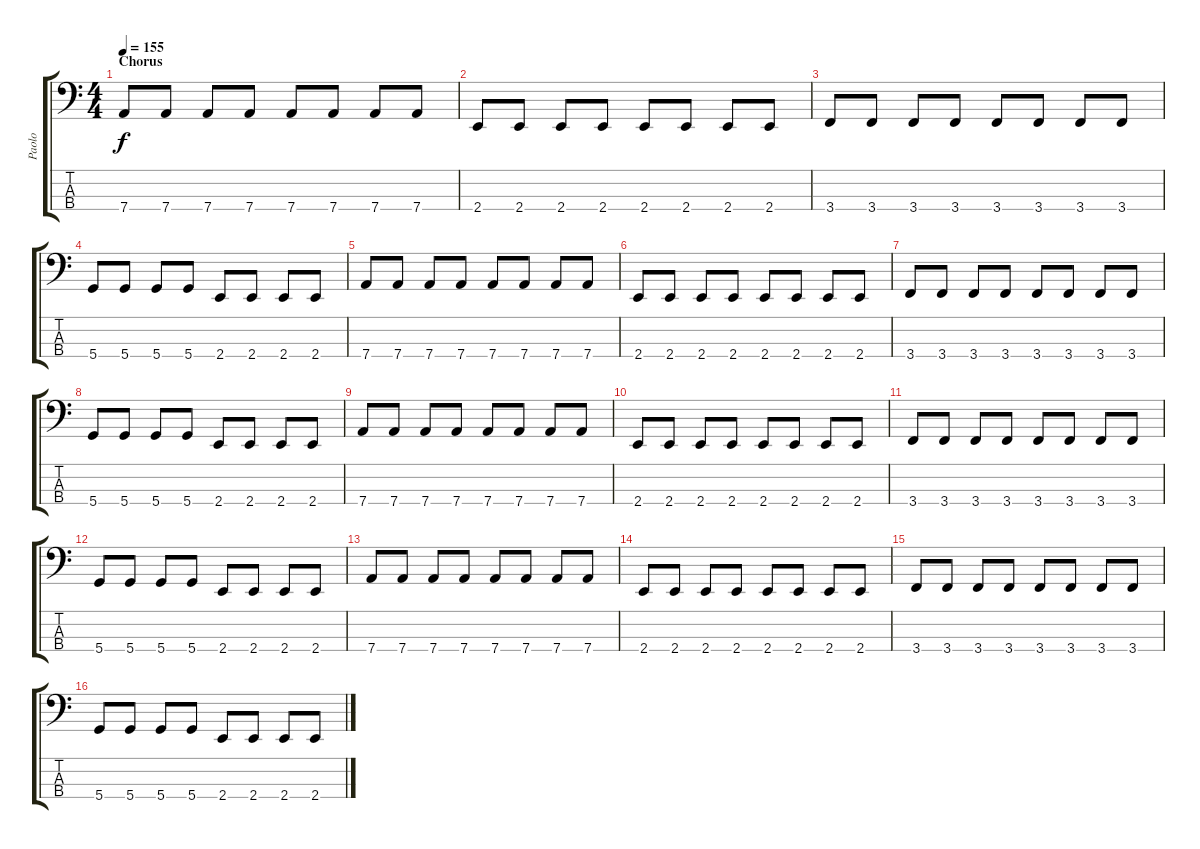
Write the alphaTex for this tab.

\track ("Paolo" "Paolo") {instrument electricbasspick}
\staff {score tabs}
\tuning (G2 D2 A1 D1) {hide}
\ts (4 4)
\section ("" "Chorus")
\tempo 155
\clef f4
\ks c
7.4.8{dy f} 7.4.8 7.4.8 7.4.8 7.4.8 7.4.8 7.4.8 7.4.8 |
2.4.8 2.4.8 2.4.8 2.4.8 2.4.8 2.4.8 2.4.8 2.4.8 |
3.4.8 3.4.8 3.4.8 3.4.8 3.4.8 3.4.8 3.4.8 3.4.8 |
5.4.8 5.4.8 5.4.8 5.4.8 2.4.8 2.4.8 2.4.8 2.4.8 |
7.4.8 7.4.8 7.4.8 7.4.8 7.4.8 7.4.8 7.4.8 7.4.8 |
2.4.8 2.4.8 2.4.8 2.4.8 2.4.8 2.4.8 2.4.8 2.4.8 |
3.4.8 3.4.8 3.4.8 3.4.8 3.4.8 3.4.8 3.4.8 3.4.8 |
5.4.8 5.4.8 5.4.8 5.4.8 2.4.8 2.4.8 2.4.8 2.4.8 |
7.4.8 7.4.8 7.4.8 7.4.8 7.4.8 7.4.8 7.4.8 7.4.8 |
2.4.8 2.4.8 2.4.8 2.4.8 2.4.8 2.4.8 2.4.8 2.4.8 |
3.4.8 3.4.8 3.4.8 3.4.8 3.4.8 3.4.8 3.4.8 3.4.8 |
5.4.8 5.4.8 5.4.8 5.4.8 2.4.8 2.4.8 2.4.8 2.4.8 |
7.4.8 7.4.8 7.4.8 7.4.8 7.4.8 7.4.8 7.4.8 7.4.8 |
2.4.8 2.4.8 2.4.8 2.4.8 2.4.8 2.4.8 2.4.8 2.4.8 |
3.4.8 3.4.8 3.4.8 3.4.8 3.4.8 3.4.8 3.4.8 3.4.8 |
5.4.8 5.4.8 5.4.8 5.4.8 2.4.8 2.4.8 2.4.8 2.4.8
